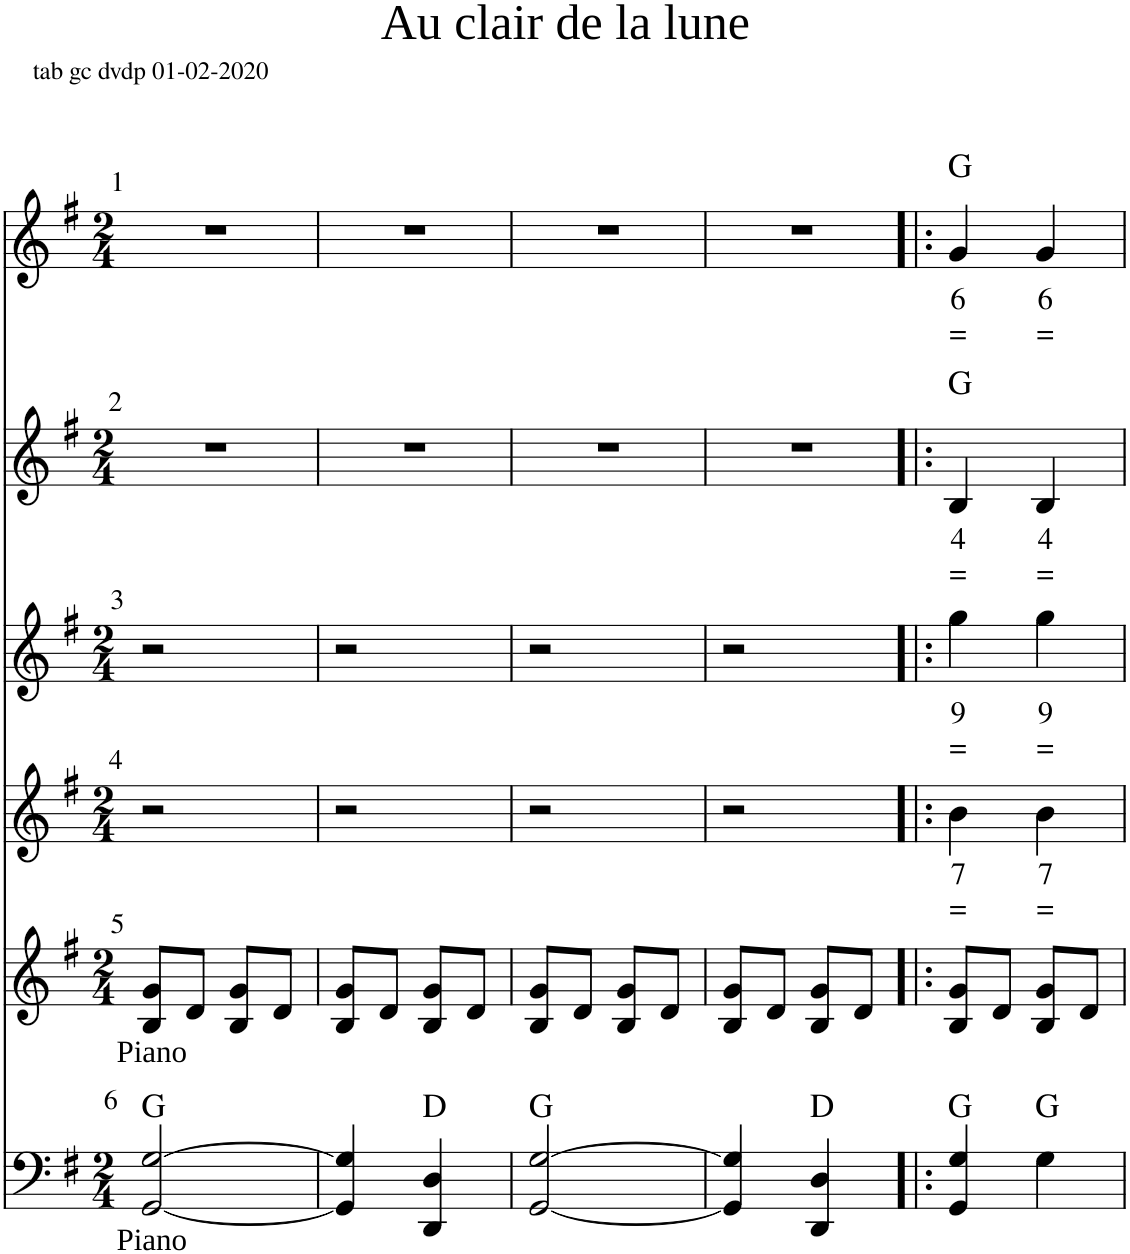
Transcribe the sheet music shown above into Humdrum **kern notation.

**kern	**text	**harte	**kern	**text	**kern	**text	**text	**kern	**text	**text	**kern	**text	**text	**kern	**text	**text	**harte
*part6	*part6	*part6	*part5	*part5	*part4	*part4	*part4	*part3	*part3	*part3	*part2	*part2	*part2	*part1	*part1	*part1	*part1
*staff6	*staff6	*	*staff5	*staff5	*staff4	*staff4	*staff4	*staff3	*staff3	*staff3	*staff2	*staff2	*staff2	*staff1	*staff1	*staff1	*
*I"Piano	*	*	*I"Piano	*	*I"Accordion	*	*	*I"Accordion	*	*	*I"Stem	*	*	*I"Stem	*	*	*
*I'Pno	*	*	*I'Pno	*	*I'Acc	*	*	*I'Acc	*	*	*	*	*	*	*	*	*
*clefF4	*	*	*clefG2	*	*clefG2	*	*	*clefG2	*	*	*clefG2	*	*	*clefG2	*	*	*
*k[f#]	*	*	*k[f#]	*	*k[f#]	*	*	*k[f#]	*	*	*k[f#]	*	*	*k[f#]	*	*	*
*M2/4	*	*	*M2/4	*	*M2/4	*	*	*M2/4	*	*	*M2/4	*	*	*M2/4	*	*	*
=1	=1	=1	=1	=1	=1	=1	=1	=1	=1	=1	=1	=1	=1	=1	=1	=1	=1
!	!	!	!	!	!	!	!	!	!	!	!	!	!	!LO:TX:a:t=1	!	!	!
!	!	!	!	!	!	!	!	!	!	!	!LO:TX:a:t=2	!	!	!	!	!	!
!	!	!	!	!	!	!	!	!LO:TX:a:t=3	!	!	!	!	!	!	!	!	!
!	!	!	!	!	!LO:TX:a:t=4	!	!	!	!	!	!	!	!	!	!	!	!
!	!	!	!LO:TX:a:t=5	!	!	!	!	!	!	!	!	!	!	!	!	!	!
!LO:TX:a:t=6	!	!	!	!	!	!	!	!	!	!	!	!	!	!	!	!	!
!	!LO:LY:b	!	!	!LO:LY:b	!	!	!	!	!	!	!	!	!	!	!	!	!
[2GG/ [2G/	Piano	G:maj	8B/ 8g/L	Piano	2r	.	.	2r	.	.	2r	.	.	2r	.	.	.
.	.	.	8d/J	.	.	.	.	.	.	.	.	.	.	.	.	.	.
.	.	.	8B/ 8g/L	.	.	.	.	.	.	.	.	.	.	.	.	.	.
.	.	.	8d/J	.	.	.	.	.	.	.	.	.	.	.	.	.	.
=2	=2	=2	=2	=2	=2	=2	=2	=2	=2	=2	=2	=2	=2	=2	=2	=2	=2
4GG/] 4G/]	.	.	8B/ 8g/L	.	2r	.	.	2r	.	.	2r	.	.	2r	.	.	.
.	.	.	8d/J	.	.	.	.	.	.	.	.	.	.	.	.	.	.
4DD/ 4D/	.	D:maj	8B/ 8g/L	.	.	.	.	.	.	.	.	.	.	.	.	.	.
.	.	.	8d/J	.	.	.	.	.	.	.	.	.	.	.	.	.	.
=3	=3	=3	=3	=3	=3	=3	=3	=3	=3	=3	=3	=3	=3	=3	=3	=3	=3
[2GG/ [2G/	.	G:maj	8B/ 8g/L	.	2r	.	.	2r	.	.	2r	.	.	2r	.	.	.
.	.	.	8d/J	.	.	.	.	.	.	.	.	.	.	.	.	.	.
.	.	.	8B/ 8g/L	.	.	.	.	.	.	.	.	.	.	.	.	.	.
.	.	.	8d/J	.	.	.	.	.	.	.	.	.	.	.	.	.	.
=4	=4	=4	=4	=4	=4	=4	=4	=4	=4	=4	=4	=4	=4	=4	=4	=4	=4
4GG/] 4G/]	.	.	8B/ 8g/L	.	2r	.	.	2r	.	.	2r	.	.	2r	.	.	.
.	.	.	8d/J	.	.	.	.	.	.	.	.	.	.	.	.	.	.
4DD/ 4D/	.	D:maj	8B/ 8g/L	.	.	.	.	.	.	.	.	.	.	.	.	.	.
.	.	.	8d/J	.	.	.	.	.	.	.	.	.	.	.	.	.	.
=5!|:	=5!|:	=5!|:	=5!|:	=5!|:	=5!|:	=5!|:	=5!|:	=5!|:	=5!|:	=5!|:	=5!|:	=5!|:	=5!|:	=5!|:	=5!|:	=5!|:	=5!|:
!	!	!	!	!	!	!LO:LY:b	!LO:LY:b	!	!LO:LY:b	!LO:LY:b	!	!LO:LY:b	!LO:LY:b	!	!LO:LY:b	!LO:LY:b	!
4GG/ 4G/	.	G:maj	8B/ 8g/L	.	4b\	7	=	4gg\	9	=	4B/	4	=	4g/	6	=	G:maj
.	.	.	8d/J	.	.	.	.	.	.	.	.	.	.	.	.	.	.
!	!	!	!	!	!	!LO:LY:b	!LO:LY:b	!	!LO:LY:b	!LO:LY:b	!	!LO:LY:b	!LO:LY:b	!	!LO:LY:b	!LO:LY:b	!
4G\	.	G:maj	8B/ 8g/L	.	4b\	7	=	4gg\	9	=	4B/	4	=	4g/	6	=	.
.	.	.	8d/J	.	.	.	.	.	.	.	.	.	.	.	.	.	.
=	=	=	=	=	=	=	=	=	=	=	=	=	=	=	=	=	=
*-	*-	*-	*-	*-	*-	*-	*-	*-	*-	*-	*-	*-	*-	*-	*-	*-	*-
